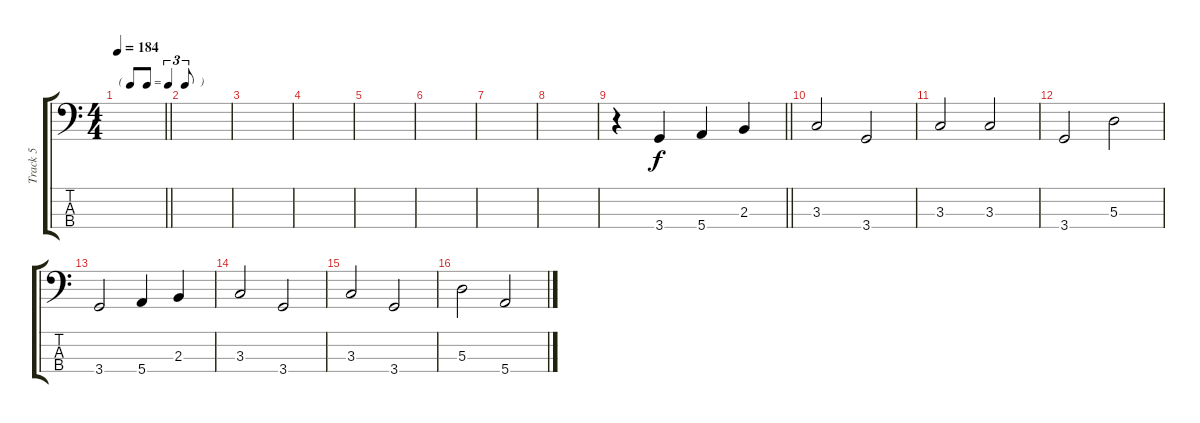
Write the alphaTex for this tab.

\track ("Track 5" "Track 5") {instrument electricbassfinger}
\staff {score tabs}
\tuning (G2 D2 A1 E1) {hide}
\ts (4 4)
\tf triplet8th
\tempo 184
\clef f4
\barLineRight lightlight
\ks c
|
|
|
|
|
|
|
|
\barLineRight lightlight
r.4 3.4.4 5.4.4 2.3.4 |
3.3.2 3.4.2 |
3.3.2 3.3.2 |
3.4.2 5.3.2 |
3.4.2 5.4.4 2.3.4 |
3.3.2 3.4.2 |
3.3.2 3.4.2 |
5.3.2 5.4.2
